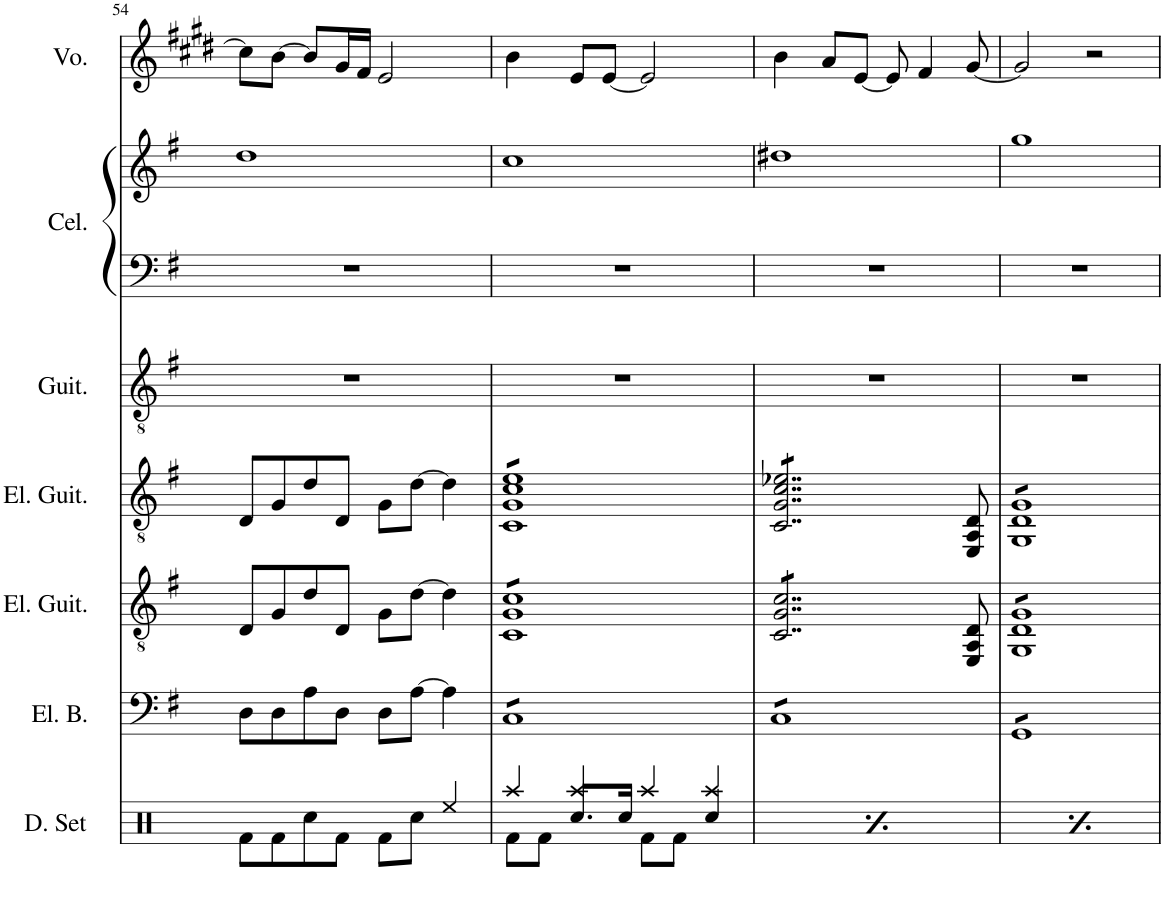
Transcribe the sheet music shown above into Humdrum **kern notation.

**kern	**kern	**kern	**kern	**kern	**kern	**kern	**kern
*part7	*part6	*part5	*part4	*part3	*part2	*part2	*part1
*staff8	*staff7	*staff6	*staff5	*staff4	*staff3	*staff2	*staff1
*I"Drumset	*I"Electric Bass	*I"Electric Guitar	*I"Electric Guitar	*I"Acoustic Guitar	*I"Celesta	*	*I"Voice
*I'D. Set	*I'El. B.	*I'El. Guit.	*I'El. Guit.	*I'Guit.	*I'Cel.	*	*I'Vo.
!!LO:PB:g=z
*clefX	*clefF4	*clefGv2	*clefGv2	*clefGv2	*clefF4	*clefG2	*clefG2
*	*Trd7c12	*	*	*	*Trd-7c-12	*Trd-7c-12	*Trd-1c-3
*k[]	*k[f#]	*k[f#]	*k[f#]	*k[f#]	*k[f#]	*k[f#]	*k[f#c#g#d#]
*M4/4	*M4/4	*M4/4	*M4/4	*M4/4	*M4/4	*M4/4	*M4/4
=54	=54	=54	=54	=54	=54	=54	=54
8Rf\L	8D\L	8D/L	8D/L	1r	1r	1dd	8cc#\L]
8Rf\	8D\	8G/	8G/	.	.	.	[8b\J
8Rcc\	8A\	8d/	8d/	.	.	.	8b/L]
8Rf\J	8D\J	8D/J	8D/J	.	.	.	16g#/L
.	.	.	.	.	.	.	16f#/JJ
8Rf\L	8D\L	8G\L	8G\L	.	.	.	2e/
8Rcc\J	[8A\J	[8d\J	[8d\J	.	.	.	.
4Ree/	4A\]	4d\]	4d\]	.	.	.	.
=55	=55	=55	=55	=55	=55	=55	=55
*^	*	*	*	*	*	*	*
*	*	*tremolo	*	*	*	*	*	*
*	*	*	*tremolo	*	*	*	*	*
*	*	*	*	*tremolo	*	*	*	*
4Raa/	8Rf\L	8CL	8C 8G 8cL	8C 8G 8c 8eL	1r	1r	1cc	4b\
.	8Rf\J	8C	8C 8G 8c	8C 8G 8c 8e	.	.	.	.
4Raa/	8.Rcc/L	8C	8C 8G 8c	8C 8G 8c 8e	.	.	.	8e/L
.	.	8C	8C 8G 8c	8C 8G 8c 8e	.	.	.	[8e/J
.	16Rcc/Jk	.	.	.	.	.	.	.
4Raa/	8Rf\L	8C	8C 8G 8c	8C 8G 8c 8e	.	.	.	2e/]
.	8Rf\J	8C	8C 8G 8c	8C 8G 8c 8e	.	.	.	.
4Raa/	4Rcc/	8C	8C 8G 8c	8C 8G 8c 8e	.	.	.	.
.	.	8CJ	8C 8G 8cJ	8C 8G 8c 8eJ	.	.	.	.
=56	=56	=56	=56	=56	=56	=56	=56	=56
4Raa/	8Rf\L	8CL	8C/ 8G/ 8c/L	8C/ 8G/ 8c/ 8e-X/L	1r	1r	1dd#X	4b\
.	8Rf\J	8C	8C/ 8G/ 8c/	8C/ 8G/ 8c/ 8e-X/	.	.	.	.
4Raa/	8.Rcc/L	8C	8C/ 8G/ 8c/	8C/ 8G/ 8c/ 8e-X/	.	.	.	8a/L
.	.	8C	8C/ 8G/ 8c/	8C/ 8G/ 8c/ 8e-X/	.	.	.	[8e/J
.	16Rcc/Jk	.	.	.	.	.	.	.
4Raa/	8Rf\L	8C	8C/ 8G/ 8c/	8C/ 8G/ 8c/ 8e-X/	.	.	.	8e/]
.	8Rf\J	8C	8C/ 8G/ 8c/	8C/ 8G/ 8c/ 8e-X/	.	.	.	4f#/
4Raa/	4Rcc/	8C	8C/ 8G/ 8c/J	8C/ 8G/ 8c/ 8e-X/J	.	.	.	.
*	*	*	*	*Xtremolo	*	*	*	*
*	*	*	*Xtremolo	*	*	*	*	*
.	.	8CJ	8EE/ 8AA/ 8D/	8EE/ 8AA/ 8D/	.	.	.	[8g#/
=57	=57	=57	=57	=57	=57	=57	=57	=57
*	*	*	*tremolo	*	*	*	*	*
*	*	*	*	*tremolo	*	*	*	*
4Raa/	8Rf\L	8GGL	8GG 8D 8GL	8GG 8D 8GL	1r	1r	1gg	2g#/]
.	8Rf\J	8GG	8GG 8D 8G	8GG 8D 8G	.	.	.	.
4Raa/	8.Rcc/L	8GG	8GG 8D 8G	8GG 8D 8G	.	.	.	.
.	.	8GG	8GG 8D 8G	8GG 8D 8G	.	.	.	.
.	16Rcc/Jk	.	.	.	.	.	.	.
4Raa/	8Rf\L	8GG	8GG 8D 8G	8GG 8D 8G	.	.	.	2r
.	8Rf\J	8GG	8GG 8D 8G	8GG 8D 8G	.	.	.	.
4Raa/	4Rcc/	8GG	8GG 8D 8G	8GG 8D 8G	.	.	.	.
.	.	8GGJ	8GG 8D 8GJ	8GG 8D 8GJ	.	.	.	.
*	*	*	*	*Xtremolo	*	*	*	*
*	*	*	*Xtremolo	*	*	*	*	*
*	*	*Xtremolo	*	*	*	*	*	*
*v	*v	*	*	*	*	*	*	*
=	=	=	=	=	=	=	=
*-	*-	*-	*-	*-	*-	*-	*-
